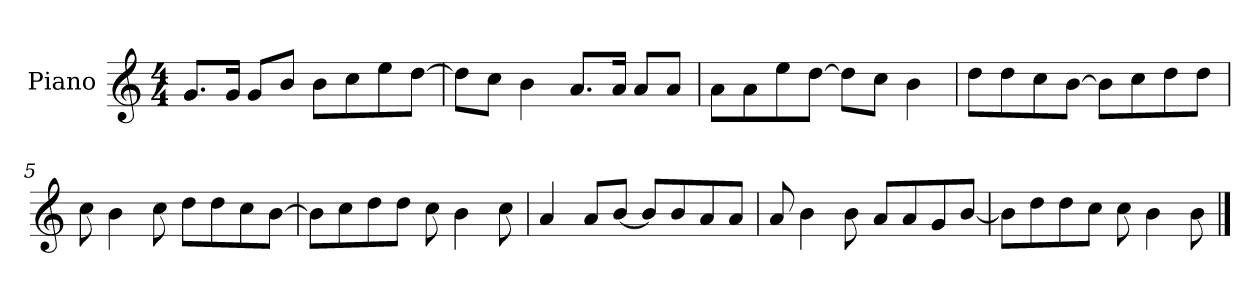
**kern
*part1
*staff1
*I"Piano
*I'P-no
*clefG2
*k[]
*M4/4
*MM90
=1
8.g/L
16g/Jk
8g/L
8b/J
8b\L
8cc\
8ee\
[8dd\J
=2
8dd\L]
8cc\J
4b\
8.a/L
16a/Jk
8a/L
8a/J
=3
8a\L
8a\
8ee\
[8dd\J
8dd\L]
8cc\J
4b\
=4
8dd\L
8dd\
8cc\
[8b\J
8b\L]
8cc\
8dd\
8dd\J
=5
8cc\
4b\
8cc\
8dd\L
8dd\
8cc\
[8b\J
!!LO:LB:g=z
=6
8b\L]
8cc\
8dd\
8dd\J
8cc\
4b\
8cc\
=7
4a/
8a/L
[8b/J
8b/L]
8b/
8a/
8a/J
=8
8a/
4b\
8b\
8a/L
8a/
8g/
[8b/J
=9
8b\L]
8dd\
8dd\
8cc\J
8cc\
4b\
8b\
==
*-
